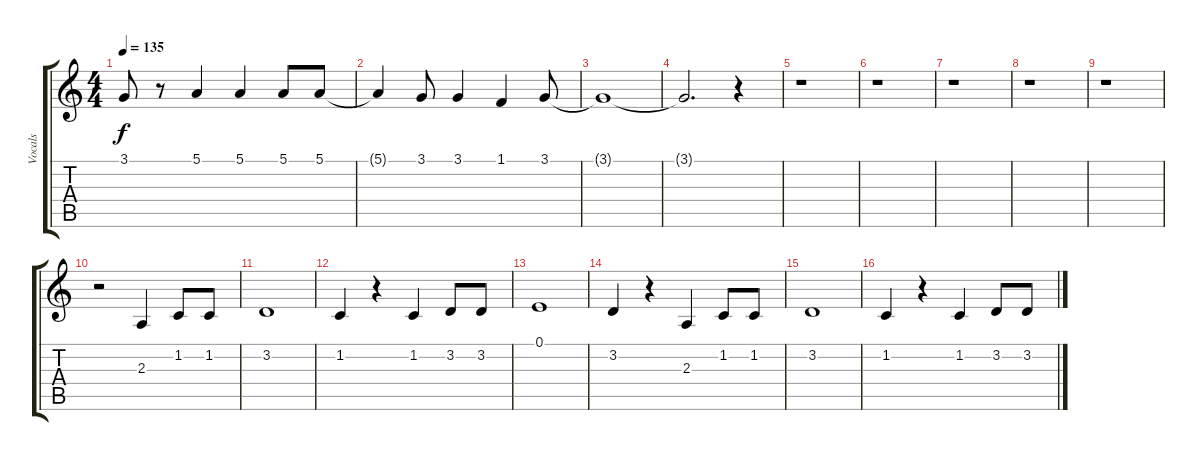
\track ("Vocals" "Vocals") {instrument flute}
\staff {score tabs}
\tuning (E4 B3 G3 D3 A2 E2) {hide}
\ts (4 4)
\tempo 135
\clef g2
\ks c
3.1{t}.8{dy f} r.8 5.1.4 5.1.4 5.1.8 5.1.8 |
5.1{t}.4 3.1.8 3.1.4 1.1.4 3.1.8 |
3.1{t}.1 |
3.1{t}.2{d} r.4 |
r.1 |
r.1 |
r.1 |
r.1 |
r.1 |
r.2 2.3.4 1.2.8 1.2.8 |
3.2.1 |
1.2.4 r.4 1.2.4 3.2.8 3.2.8 |
0.1.1 |
3.2.4 r.4 2.3.4 1.2.8 1.2.8 |
3.2.1 |
1.2.4 r.4 1.2.4 3.2.8 3.2.8
